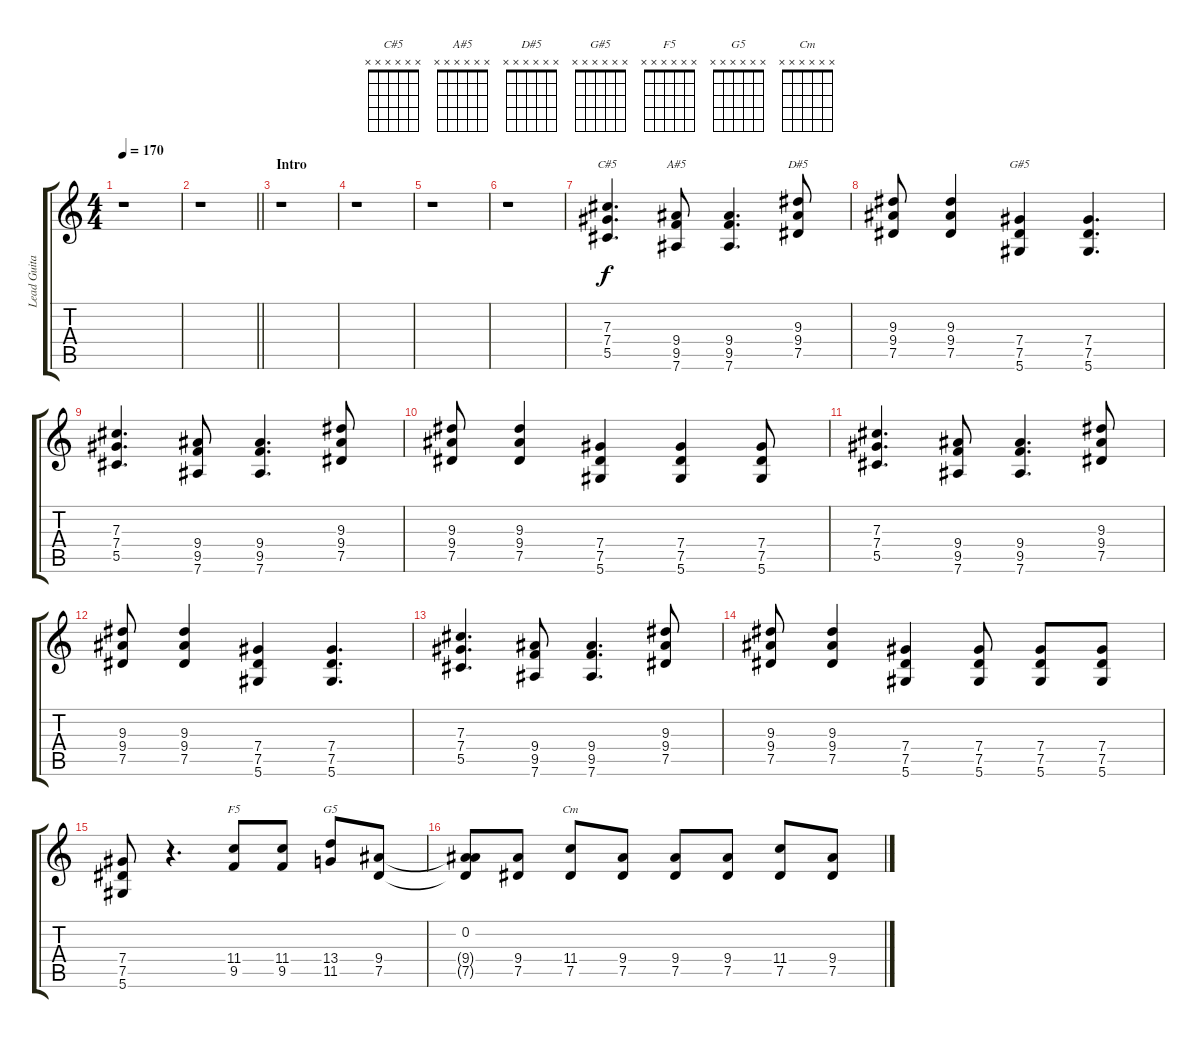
\track ("Lead Guitar: Slash" "Lead Guita") {instrument distortionguitar}
\staff {score tabs}
\tuning (Eb4 Bb3 Gb3 Db3 Ab2 Eb2) {hide}
\chord ("C#5" x x x x x x)
\chord ("A#5" x x x x x x)
\chord ("D#5" x x x x x x)
\chord ("G#5" x x x x x x)
\chord ("F5" x x x x x x)
\chord ("G5" x x x x x x)
\chord ("Cm" x x x x x x)
\ts (4 4)
\tempo 170
\clef g2
\ks c
r.1{dy f instrument distortionguitar} |
\barLineRight lightlight
r.1 |
\section ("" "Intro")
r.1 |
r.1 |
r.1 |
r.1 |
(7.3 7.4 5.5).4{d ch "C#5"} (9.4 9.5 7.6).8{ch "A#5"} (9.4 9.5 7.6).4{d} (9.3 9.4 7.5).8{ch "D#5"} |
(9.3 9.4 7.5).8 (9.3 9.4 7.5).4 (7.4 7.5 5.6).4{ch "G#5"} (7.4 7.5 5.6).4{d} |
(7.3 7.4 5.5).4{d} (9.4 9.5 7.6).8 (9.4 9.5 7.6).4{d} (9.3 9.4 7.5).8 |
(9.3 9.4 7.5).8 (9.3 9.4 7.5).4 (7.4 7.5 5.6).4 (7.4 7.5 5.6).4 (7.4 7.5 5.6).8 |
(7.3 7.4 5.5).4{d} (9.4 9.5 7.6).8 (9.4 9.5 7.6).4{d} (9.3 9.4 7.5).8 |
(9.3 9.4 7.5).8 (9.3 9.4 7.5).4 (7.4 7.5 5.6).4 (7.4 7.5 5.6).4{d} |
(7.3 7.4 5.5).4{d} (9.4 9.5 7.6).8 (9.4 9.5 7.6).4{d} (9.3 9.4 7.5).8 |
(9.3 9.4 7.5).8 (9.3 9.4 7.5).4 (7.4 7.5 5.6).4 (7.4 7.5 5.6).8 (7.4 7.5 5.6).8 (7.4 7.5 5.6).8 |
(7.4 7.5 5.6).8 r.4{d} (11.4 9.5).8{ch "F5"} (11.4 9.5).8 (13.4 11.5).8{ch "G5"} (9.4 7.5).8 |
(0.2 9.4{t} 7.5{t}).8 (9.4 7.5).8 (11.4 7.5).8{ch "Cm"} (9.4 7.5).8 (9.4 7.5).8 (9.4 7.5).8 (11.4 7.5).8 (9.4 7.5).8
